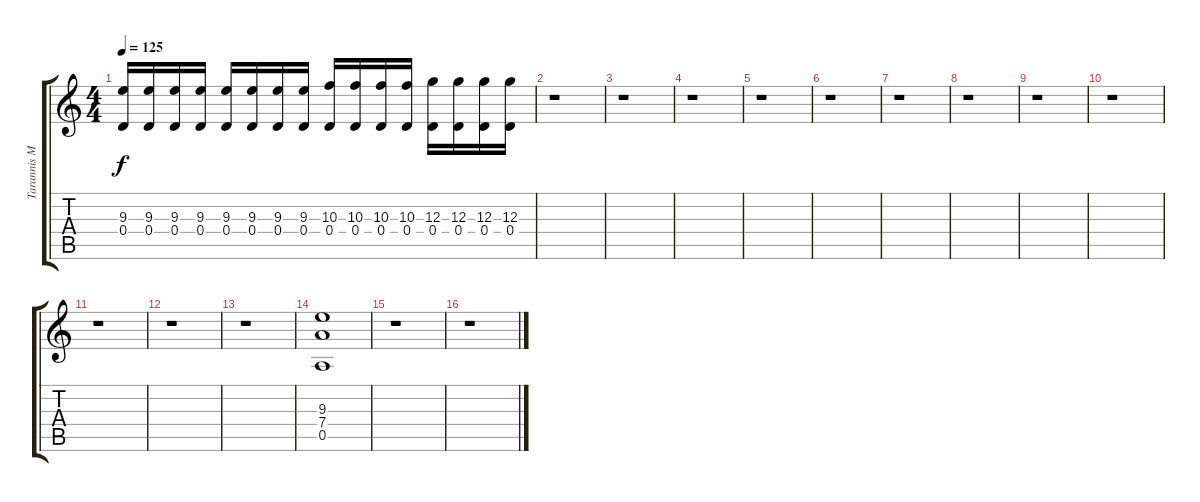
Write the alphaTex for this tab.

\track ("Tarannis M." "Tarannis M") {instrument distortionguitar}
\staff {score tabs}
\tuning (E4 B3 G3 D3 A2 E2) {hide}
\ts (4 4)
\tempo 125
\clef g2
\ks c
(9.3 0.4).16{dy f} (9.3 0.4).16 (9.3 0.4).16 (9.3 0.4).16 (9.3 0.4).16 (9.3 0.4).16 (9.3 0.4).16 (9.3 0.4).16 (10.3 0.4).16 (10.3 0.4).16 (10.3 0.4).16 (10.3 0.4).16 (12.3 0.4).16 (12.3 0.4).16 (12.3 0.4).16 (12.3 0.4).16 |
r.1 |
r.1 |
r.1 |
r.1 |
r.1 |
r.1 |
r.1 |
r.1 |
r.1 |
r.1 |
r.1 |
r.1 |
(9.3 7.4 0.5).1 |
r.1 |
r.1
